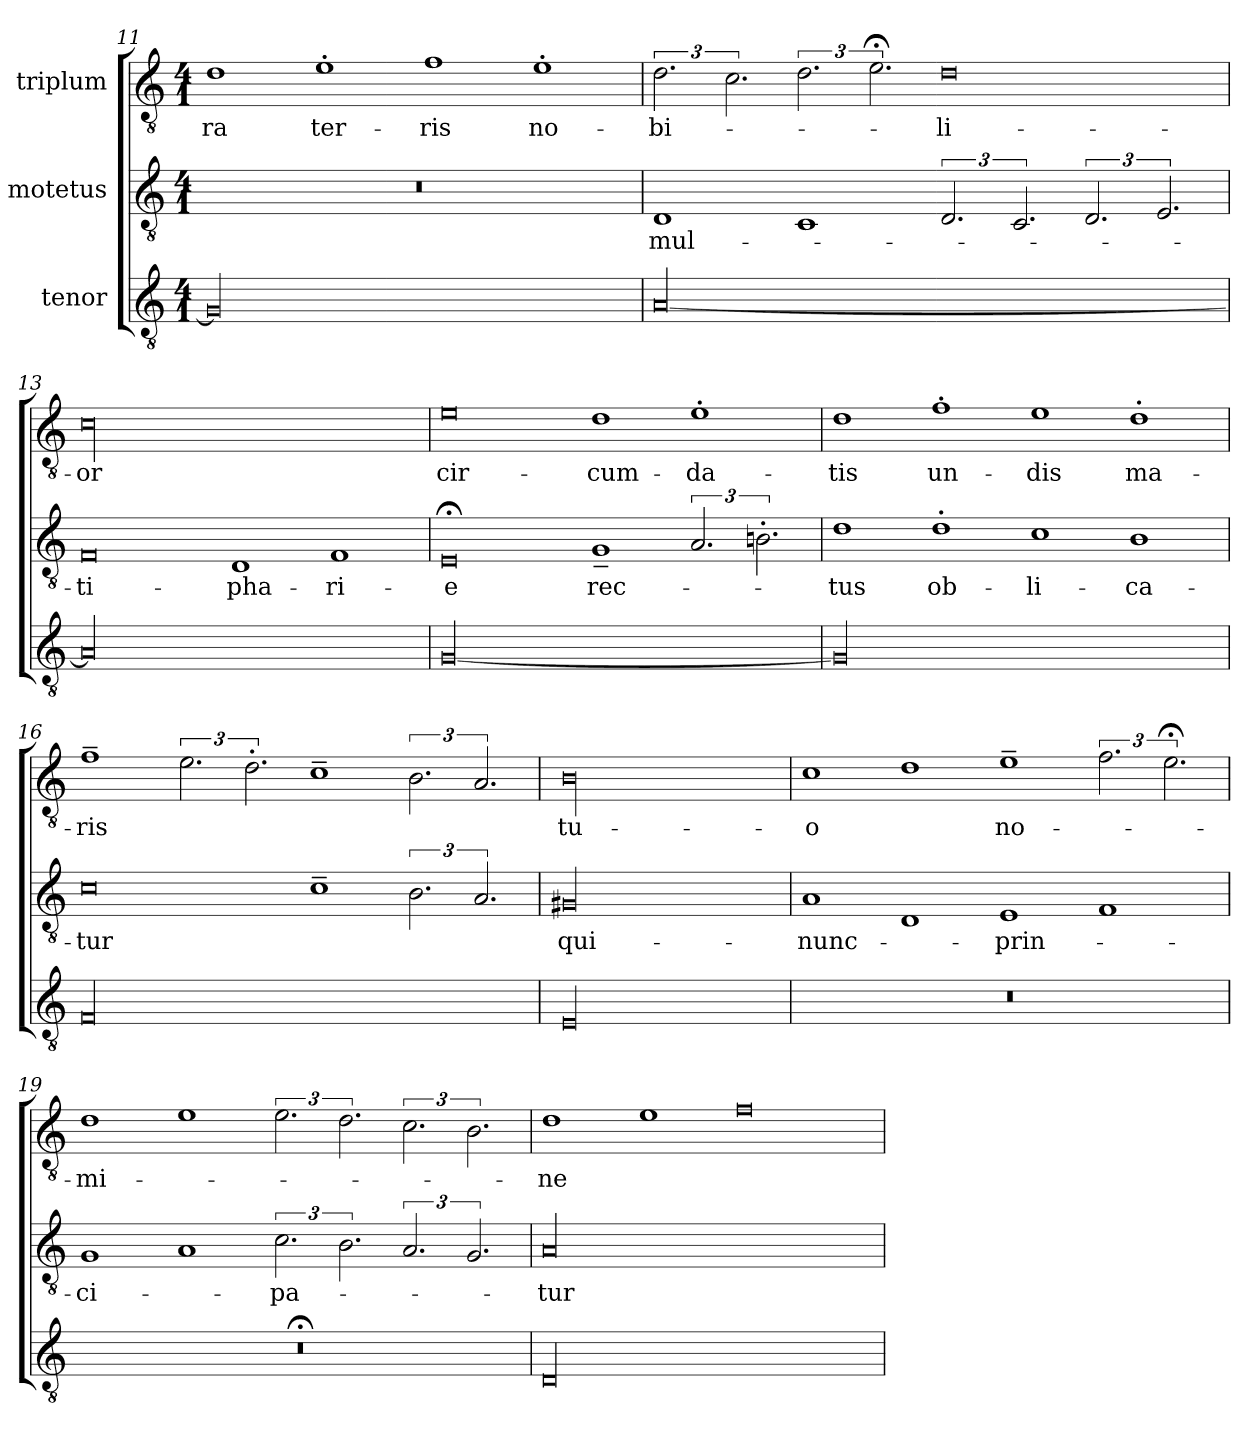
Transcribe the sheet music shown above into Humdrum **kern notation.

**kern	**kern	**text	**kern	**text
*part3	*part2	*part2	*part1	*part1
*staff3	*staff2	*staff2	*staff1	*staff1
*I"tenor	*I"motetus	*	*I"triplum	*
*clefGv2	*clefGv2	*	*clefGv2	*
*k[]	*k[]	*	*k[]	*
*C:	*C:	*	*C:	*
*M4/1	*M4/1	*	*M4/1	*
=11	=11	=11	=11	=11
00G/]	00r	.	1d\	-ra
.	.	.	1e'\	ter-
.	.	.	1f\	-ris
.	.	.	1e'\	no-
=12	=12	=12	=12	=12
[00A/	1D/	mul-	3.d\	-bi-
.	.	.	3.c\	.
.	1C/	.	3.d\	.
.	.	.	3.e;<\	.
.	3.D/	.	0d\	-li-
.	3.C/	.	.	.
.	3.D/	.	.	.
.	3.E/	.	.	.
=13	=13	=13	=13	=13
00A/]	0F/	-ti-	00c\	-or
.	1D/	-pha-	.	.
.	1F/	-ri-	.	.
!!LO:PB:g=z
=14	=14	=14	=14	=14
[00G/	0E;</	-e	0e\	cir-
.	1G~/	rec-	1d\	-cum-
.	3.A/	.	1e'\	-da-
.	3.Bn'\	.	.	.
=15	=15	=15	=15	=15
00G/]	1d\	-tus	1d\	-tis
.	1d'\	ob-	1f'\	un-
.	1c\	-li-	1e\	-dis
.	1B\	-ca-	1d'\	ma-
=16	=16	=16	=16	=16
00F/	0c\	-tur	1f~\	-ris
.	.	.	3.e\	.
.	.	.	3.d'\	.
.	1c~\	.	1c~\	.
.	3.B\	.	3.B\	.
.	3.A/	.	3.A/	.
=17	=17	=17	=17	=17
00E/	00G#X/	qui-	00B\	tu-
=18	=18	=18	=18	=18
00r	1A/	nunc-	1c\	-o
.	1D/	.	1d\	.
.	1E/	prin-	1e~\	no-
.	1F/	.	3.f\	.
.	.	.	3.e;<\	.
=19	=19	=19	=19	=19
00r;<	1G/	-ci-	1d\	-mi-
.	1A/	.	1e\	.
.	3.c\	-pa-	3.e\	.
.	3.B\	.	3.d\	.
.	3.A/	.	3.c\	.
.	3.G/	.	3.B\	.
=20	=20	=20	=20	=20
00D/	00A/	-tur	1d\	-ne
.	.	.	1e\	.
.	.	.	0f\	.
=	=	=	=	=
*-	*-	*-	*-	*-
